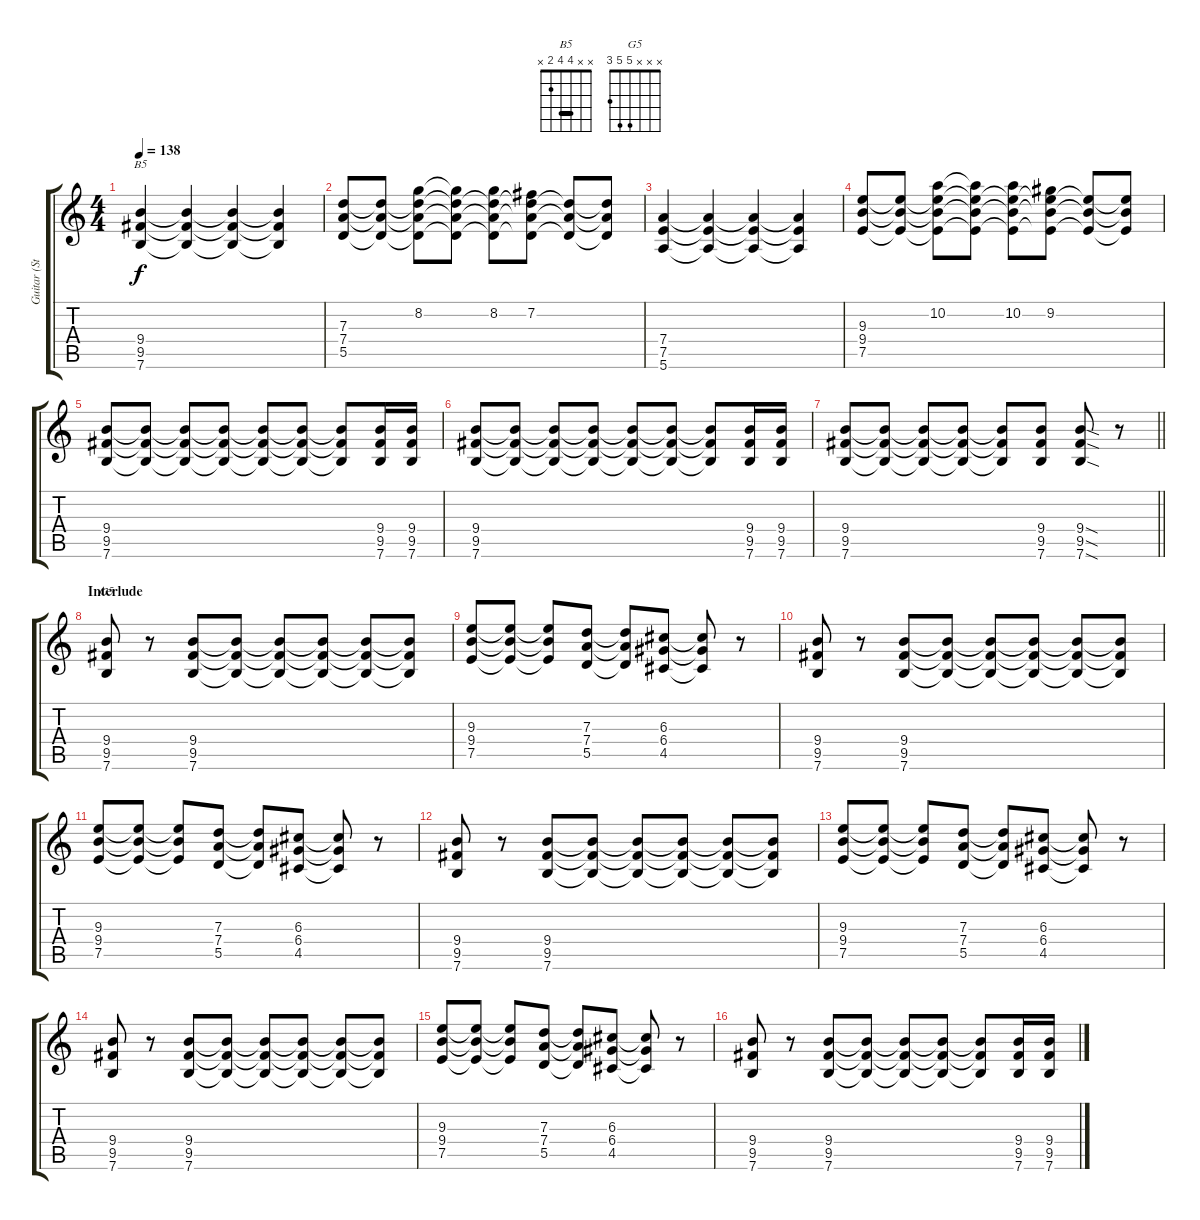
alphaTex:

\track ("Guitar (Std)" "Guitar (St") {instrument overdrivenguitar}
\staff {score tabs}
\tuning (E4 B3 G3 D3 A2 E2) {hide}
\chord ("B5" x x 4 4 2 x) {barre 4}
\chord ("G5" x x x 5 5 3)
\ts (4 4)
\tempo 138
\clef g2
\ks c
(9.4 9.5 7.6).4{ch "B5" dy f} (9.4{t} 9.5{t} 7.6{t}).4 (9.4{t} 9.5{t} 7.6{t}).4 (9.4{t} 9.5{t} 7.6{t}).4 |
(7.3 7.4 5.5).8 (7.3{t} 7.4{t} 5.5{t}).8 (8.2 7.3{t} 7.4{t} 5.5{t}).8 (8.2{t} 7.3{t} 7.4{t} 5.5{t}).8 (8.2 7.3{t} 7.4{t} 5.5{t}).8 (7.2 7.3{t} 7.4{t} 5.5{t}).8 (7.3{t} 7.4{t} 5.5{t}).8 (7.3{t} 7.4{t} 5.5{t}).8 |
(7.4 7.5 5.6).4 (7.4{t} 7.5{t} 5.6{t}).4 (7.4{t} 7.5{t} 5.6{t}).4 (7.4{t} 7.5{t} 5.6{t}).4 |
(9.3 9.4 7.5).8 (9.3{t} 9.4{t} 7.5{t}).8 (10.2 9.3{t} 9.4{t} 7.5{t}).8 (10.2{t} 9.3{t} 9.4{t} 7.5{t}).8 (10.2 9.3{t} 9.4{t} 7.5{t}).8 (9.2 9.3{t} 9.4{t} 7.5{t}).8 (9.3{t} 9.4{t} 7.5{t}).8 (9.3{t} 9.4{t} 7.5{t}).8 |
(9.4 9.5 7.6).8 (9.4{t} 9.5{t} 7.6{t}).8 (9.4{t} 9.5{t} 7.6{t}).8 (9.4{t} 9.5{t} 7.6{t}).8 (9.4{t} 9.5{t} 7.6{t}).8 (9.4{t} 9.5{t} 7.6{t}).8 (9.4{t} 9.5{t} 7.6{t}).8 (9.4 9.5 7.6).16 (9.4 9.5 7.6).16 |
(9.4 9.5 7.6).8 (9.4{t} 9.5{t} 7.6{t}).8 (9.4{t} 9.5{t} 7.6{t}).8 (9.4{t} 9.5{t} 7.6{t}).8 (9.4{t} 9.5{t} 7.6{t}).8 (9.4{t} 9.5{t} 7.6{t}).8 (9.4{t} 9.5{t} 7.6{t}).8 (9.4 9.5 7.6).16 (9.4 9.5 7.6).16 |
\barLineRight lightlight
(9.4 9.5 7.6).8 (9.4{t} 9.5{t} 7.6{t}).8 (9.4{t} 9.5{t} 7.6{t}).8 (9.4{t} 9.5{t} 7.6{t}).8 (9.4{t} 9.5{t} 7.6{t}).8 (9.4 9.5 7.6).8 (9.4{sod} 9.5{sod} 7.6{sod}).8 r.8 |
\section ("" "Interlude")
(9.4 9.5 7.6).8{ch "G5"} r.8 (9.4 9.5 7.6).8 (9.4{t} 9.5{t} 7.6{t}).8 (9.4{t} 9.5{t} 7.6{t}).8 (9.4{t} 9.5{t} 7.6{t}).8 (9.4{t} 9.5{t} 7.6{t}).8 (9.4{t} 9.5{t} 7.6{t}).8 |
(9.3 9.4 7.5).8 (9.3{t} 9.4{t} 7.5{t}).8 (9.3{t} 9.4{t} 7.5{t}).8 (7.3 7.4 5.5).8 (7.3{t} 7.4{t} 5.5{t}).8 (6.3 6.4 4.5).8 (6.3{t} 6.4{t} 4.5{t}).8 r.8 |
(9.4 9.5 7.6).8 r.8 (9.4 9.5 7.6).8 (9.4{t} 9.5{t} 7.6{t}).8 (9.4{t} 9.5{t} 7.6{t}).8 (9.4{t} 9.5{t} 7.6{t}).8 (9.4{t} 9.5{t} 7.6{t}).8 (9.4{t} 9.5{t} 7.6{t}).8 |
(9.3 9.4 7.5).8 (9.3{t} 9.4{t} 7.5{t}).8 (9.3{t} 9.4{t} 7.5{t}).8 (7.3 7.4 5.5).8 (7.3{t} 7.4{t} 5.5{t}).8 (6.3 6.4 4.5).8 (6.3{t} 6.4{t} 4.5{t}).8 r.8 |
(9.4 9.5 7.6).8 r.8 (9.4 9.5 7.6).8 (9.4{t} 9.5{t} 7.6{t}).8 (9.4{t} 9.5{t} 7.6{t}).8 (9.4{t} 9.5{t} 7.6{t}).8 (9.4{t} 9.5{t} 7.6{t}).8 (9.4{t} 9.5{t} 7.6{t}).8 |
(9.3 9.4 7.5).8 (9.3{t} 9.4{t} 7.5{t}).8 (9.3{t} 9.4{t} 7.5{t}).8 (7.3 7.4 5.5).8 (7.3{t} 7.4{t} 5.5{t}).8 (6.3 6.4 4.5).8 (6.3{t} 6.4{t} 4.5{t}).8 r.8 |
(9.4 9.5 7.6).8 r.8 (9.4 9.5 7.6).8 (9.4{t} 9.5{t} 7.6{t}).8 (9.4{t} 9.5{t} 7.6{t}).8 (9.4{t} 9.5{t} 7.6{t}).8 (9.4{t} 9.5{t} 7.6{t}).8 (9.4{t} 9.5{t} 7.6{t}).8 |
(9.3 9.4 7.5).8 (9.3{t} 9.4{t} 7.5{t}).8 (9.3{t} 9.4{t} 7.5{t}).8 (7.3 7.4 5.5).8 (7.3{t} 7.4{t} 5.5{t}).8 (6.3 6.4 4.5).8 (6.3{t} 6.4{t} 4.5{t}).8 r.8 |
(9.4 9.5 7.6).8 r.8 (9.4 9.5 7.6).8 (9.4{t} 9.5{t} 7.6{t}).8 (9.4{t} 9.5{t} 7.6{t}).8 (9.4{t} 9.5{t} 7.6{t}).8 (9.4{t} 9.5{t} 7.6{t}).8 (9.4 9.5 7.6).16 (9.4 9.5 7.6).16
